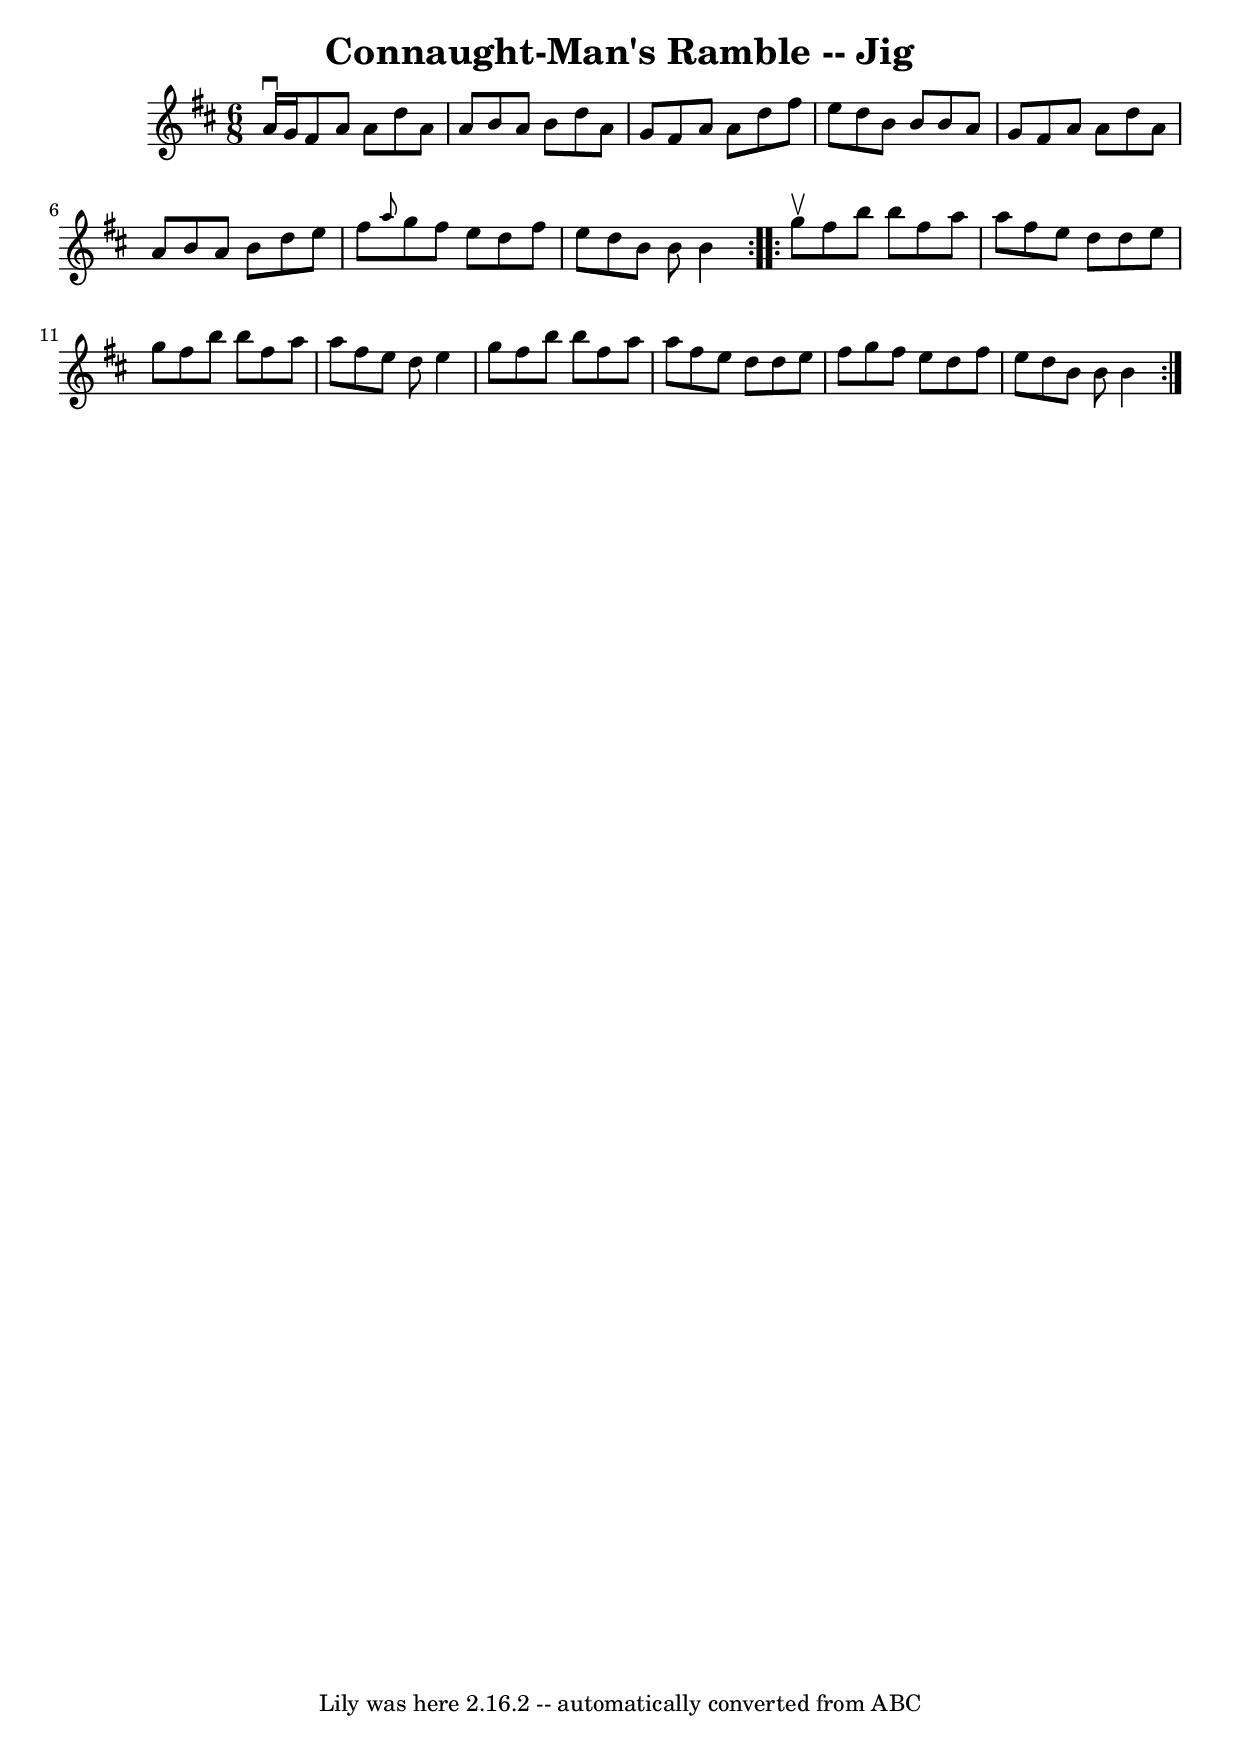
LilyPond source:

\version "2.16.2"
\include "Mammoth.ily"
\header {
  %% book = "Ryan's Mammoth Collection"
  crossRefNumber = "1"
  footnotes = "\\\\87 451"
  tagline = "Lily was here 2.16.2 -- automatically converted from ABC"
  title = "Connaught-Man's Ramble -- Jig"

}
voicedefault =  {



  \repeat volta 2 {

    \time 6/8 
    \key d \major
    a'16^\downbow g'16  |
    fis'8 a'8    
    a'8 d''8 a'8 a'8    |
    b'8 a'8 b'8 d''8 a'8 g'8 
    |
    fis'8 a'8 a'8 d''8 fis''8 e''8    |
    d''8  
    b'8 b'8 b'8 a'8 g'8    |
    fis'8 a'8 a'8 d''8   
    a'8 a'8    |
    b'8 a'8 b'8 d''8 e''8 fis''8    
    |
    \grace { a''8  
	   } g''8 fis''8 e''8 d''8 fis''8 e''8 
    |
    d''8 b'8 b'8 b'4  
  }     
  \repeat volta 2 {
    g''8^\upbow 
    |
    fis''8 b''8 b''8 fis''8 a''8 a''8    |
    
    fis''8 e''8 d''8 d''8 e''8 g''8    |
    fis''8 b''8    
    b''8 fis''8 a''8 a''8    |
    fis''8 e''8 d''8 e''4    
    g''8    |
    fis''8 b''8 b''8 fis''8 a''8 a''8    
    |
    fis''8 e''8 d''8 d''8 e''8 fis''8    |
    g''8  
    fis''8 e''8 d''8 fis''8 e''8    |
    d''8 b'8 b'8    
    b'4  
  }   

}

\score{
  <<

    \context Staff="default"
    {
      \voicedefault 
      
    }

  >>
  \layout {
    
  }
  \midi {
  }

}
